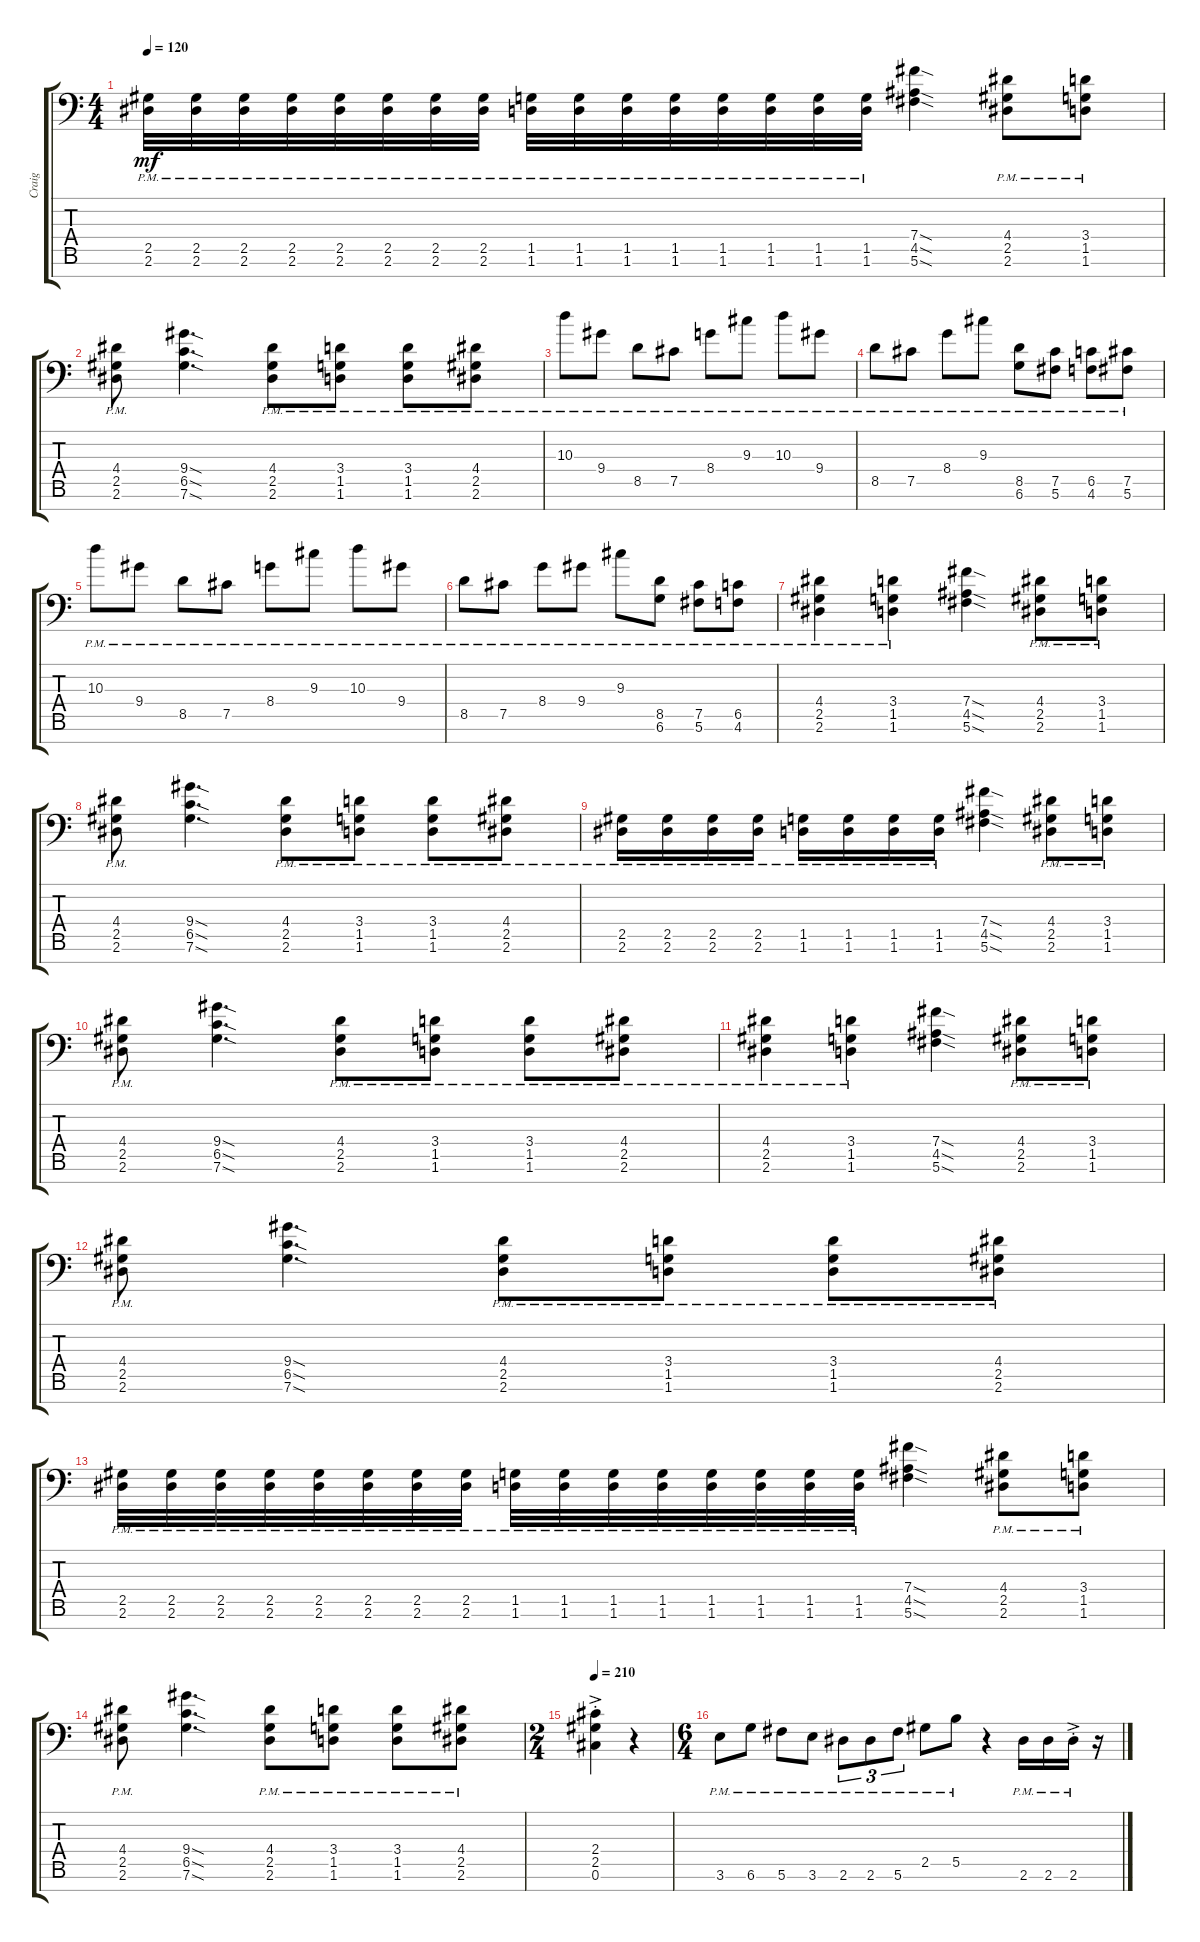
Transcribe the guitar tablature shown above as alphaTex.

\track ("Craig" "Craig") {instrument distortionguitar}
\staff {score tabs}
\tuning (Db4 Ab3 E3 B2 Gb2 Db2 Ab1) {hide}
\ts (4 4)
\tempo 120
\clef f4
\ks c
(2.5{pm} 2.6{pm}).32{dy mf} (2.5{pm} 2.6{pm}).32 (2.5{pm} 2.6{pm}).32 (2.5{pm} 2.6{pm}).32 (2.5{pm} 2.6{pm}).32 (2.5{pm} 2.6{pm}).32 (2.5{pm} 2.6{pm}).32 (2.5{pm} 2.6{pm}).32 (1.5{pm} 1.6{pm}).32 (1.5{pm} 1.6{pm}).32 (1.5{pm} 1.6{pm}).32 (1.5{pm} 1.6{pm}).32 (1.5{pm} 1.6{pm}).32 (1.5{pm} 1.6{pm}).32 (1.5{pm} 1.6{pm}).32 (1.5{pm} 1.6{pm}).32 (7.4{sod} 4.5{sod} 5.6{sod}).4 (4.4{pm} 2.5{pm} 2.6{pm}).8 (3.4{pm} 1.5{pm} 1.6{pm}).8 |
(4.4{pm} 2.5{pm} 2.6{pm}).8 (9.4{sod} 6.5{sod} 7.6{sod}).4{d} (4.4{pm} 2.5{pm} 2.6{pm}).8 (3.4{pm} 1.5{pm} 1.6{pm}).8 (3.4{pm} 1.5{pm} 1.6{pm}).8 (4.4{pm} 2.5{pm} 2.6{pm}).8 |
10.3{pm}.8 9.4{pm}.8 8.5{pm}.8 7.5{pm}.8 8.4{pm}.8 9.3{pm}.8 10.3{pm}.8 9.4{pm}.8 |
8.5{pm}.8 7.5{pm}.8 8.4{pm}.8 9.3{pm}.8 (8.5{pm} 6.6{pm}).8 (7.5{pm} 5.6{pm}).8 (6.5{pm} 4.6{pm}).8 (7.5{pm} 5.6{pm}).8 |
10.3{pm}.8 9.4{pm}.8 8.5{pm}.8 7.5{pm}.8 8.4{pm}.8 9.3{pm}.8 10.3{pm}.8 9.4{pm}.8 |
8.5{pm}.8 7.5{pm}.8 8.4{pm}.8 9.4{pm}.8 9.3{pm}.8 (8.5{pm} 6.6{pm}).8 (7.5{pm} 5.6{pm}).8 (6.5{pm} 4.6{pm}).8 |
(4.4{pm} 2.5{pm} 2.6{pm}).4 (3.4{pm} 1.5{pm} 1.6{pm}).4 (7.4{sod} 4.5{sod} 5.6{sod}).4 (4.4{pm} 2.5{pm} 2.6{pm}).8 (3.4{pm} 1.5{pm} 1.6{pm}).8 |
(4.4{pm} 2.5{pm} 2.6{pm}).8 (9.4{sod} 6.5{sod} 7.6{sod}).4{d} (4.4{pm} 2.5{pm} 2.6{pm}).8 (3.4{pm} 1.5{pm} 1.6{pm}).8 (3.4{pm} 1.5{pm} 1.6{pm}).8 (4.4{pm} 2.5{pm} 2.6{pm}).8 |
(2.5{pm} 2.6{pm}).16 (2.5{pm} 2.6{pm}).16 (2.5{pm} 2.6{pm}).16 (2.5{pm} 2.6{pm}).16 (1.5{pm} 1.6{pm}).16 (1.5{pm} 1.6{pm}).16 (1.5{pm} 1.6{pm}).16 (1.5{pm} 1.6{pm}).16 (7.4{sod} 4.5{sod} 5.6{sod}).4 (4.4{pm} 2.5{pm} 2.6{pm}).8 (3.4{pm} 1.5{pm} 1.6{pm}).8 |
(4.4{pm} 2.5{pm} 2.6{pm}).8 (9.4{sod} 6.5{sod} 7.6{sod}).4{d} (4.4{pm} 2.5{pm} 2.6{pm}).8 (3.4{pm} 1.5{pm} 1.6{pm}).8 (3.4{pm} 1.5{pm} 1.6{pm}).8 (4.4{pm} 2.5{pm} 2.6{pm}).8 |
(4.4{pm} 2.5{pm} 2.6{pm}).4 (3.4{pm} 1.5{pm} 1.6{pm}).4 (7.4{sod} 4.5{sod} 5.6{sod}).4 (4.4{pm} 2.5{pm} 2.6{pm}).8 (3.4{pm} 1.5{pm} 1.6{pm}).8 |
(4.4{pm} 2.5{pm} 2.6{pm}).8 (9.4{sod} 6.5{sod} 7.6{sod}).4{d} (4.4{pm} 2.5{pm} 2.6{pm}).8 (3.4{pm} 1.5{pm} 1.6{pm}).8 (3.4{pm} 1.5{pm} 1.6{pm}).8 (4.4{pm} 2.5{pm} 2.6{pm}).8 |
(2.5{pm} 2.6{pm}).32 (2.5{pm} 2.6{pm}).32 (2.5{pm} 2.6{pm}).32 (2.5{pm} 2.6{pm}).32 (2.5{pm} 2.6{pm}).32 (2.5{pm} 2.6{pm}).32 (2.5{pm} 2.6{pm}).32 (2.5{pm} 2.6{pm}).32 (1.5{pm} 1.6{pm}).32 (1.5{pm} 1.6{pm}).32 (1.5{pm} 1.6{pm}).32 (1.5{pm} 1.6{pm}).32 (1.5{pm} 1.6{pm}).32 (1.5{pm} 1.6{pm}).32 (1.5{pm} 1.6{pm}).32 (1.5{pm} 1.6{pm}).32 (7.4{sod} 4.5{sod} 5.6{sod}).4 (4.4{pm} 2.5{pm} 2.6{pm}).8 (3.4{pm} 1.5{pm} 1.6{pm}).8 |
(4.4{pm} 2.5{pm} 2.6{pm}).8 (9.4{sod} 6.5{sod} 7.6{sod}).4{d} (4.4{pm} 2.5{pm} 2.6{pm}).8 (3.4{pm} 1.5{pm} 1.6{pm}).8 (3.4{pm} 1.5{pm} 1.6{pm}).8 (4.4{pm} 2.5{pm} 2.6{pm}).8 |
\ts (2 4)
\tempo 210
(2.4{ac st} 2.5{ac st} 0.6{ac st}).4 r.4 |
\ts (6 4)
3.6{pm}.8 6.6{pm}.8 5.6{pm}.8 3.6{pm}.8 2.6{pm}.8{tu (3 2)} 2.6{pm}.8{tu (3 2)} 5.6{pm}.8{tu (3 2)} 2.5{pm}.8 5.5{pm}.8 r.4 2.6{pm}.16 2.6{pm}.16 2.6{ac pm st}.16 r.16
